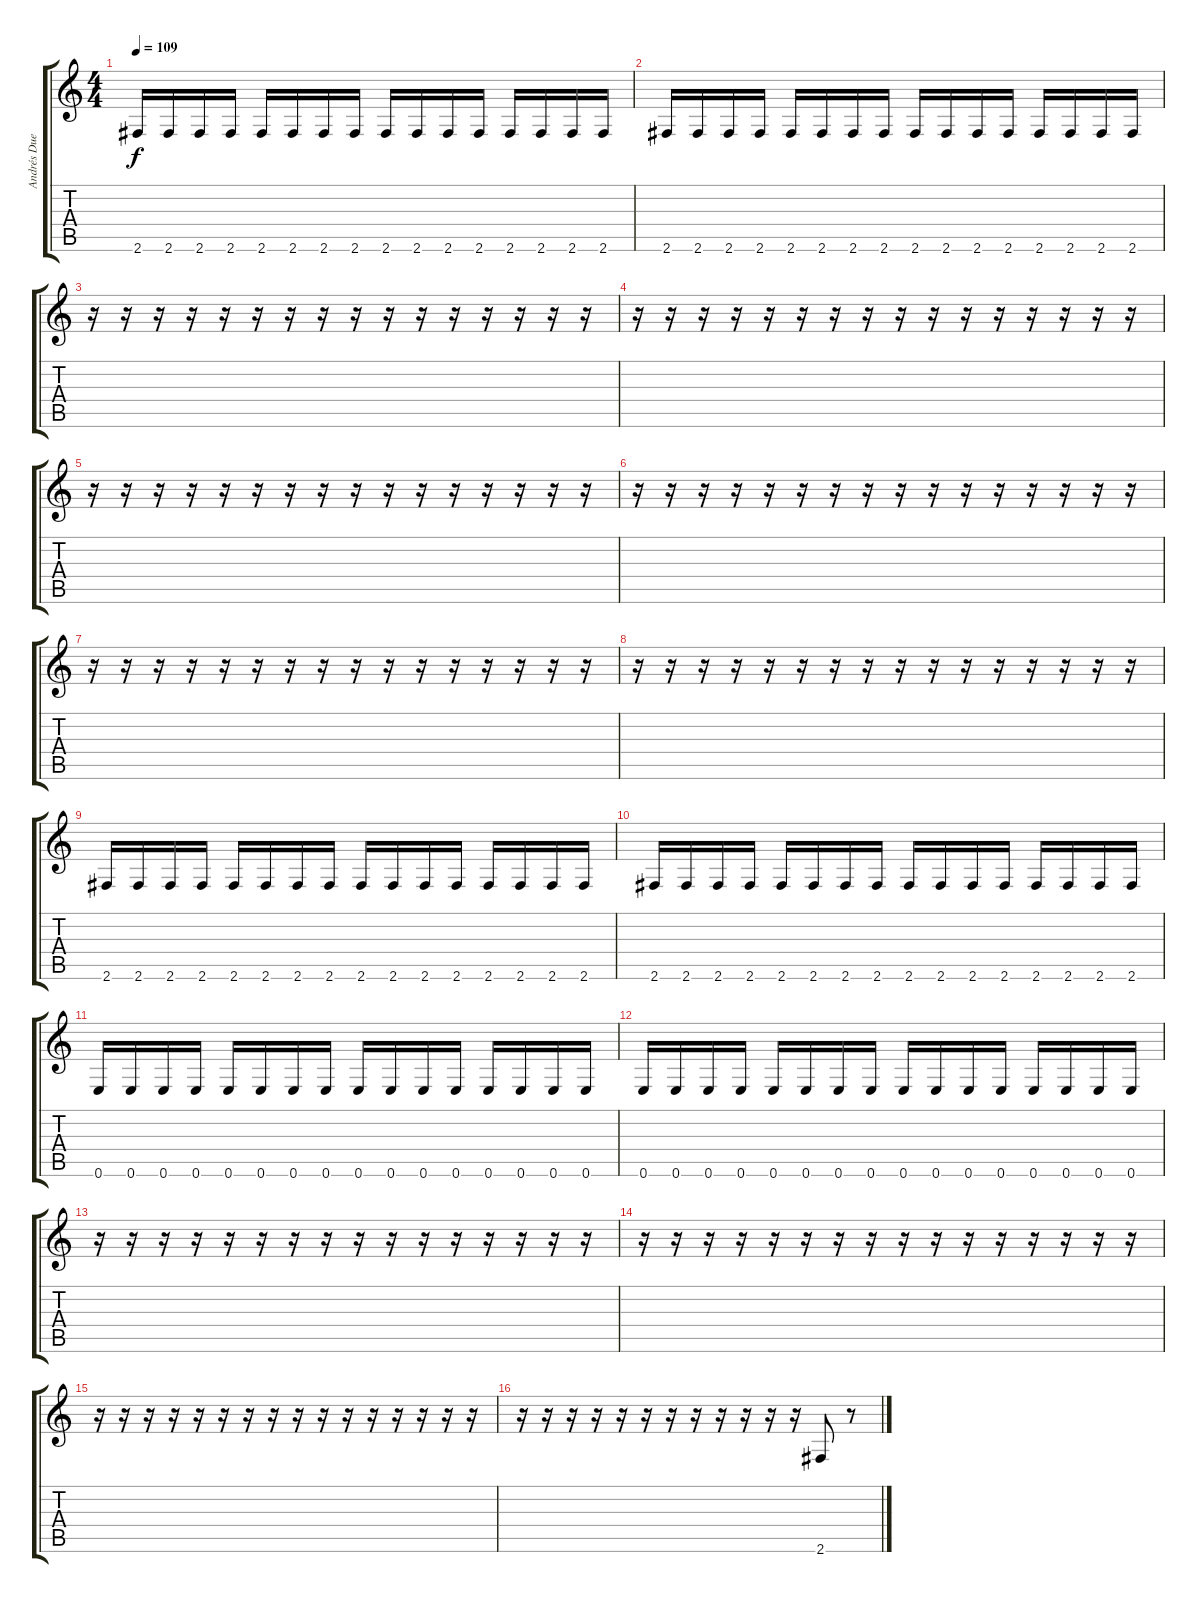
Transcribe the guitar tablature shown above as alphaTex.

\track ("Andrés Duende" "Andrés Due") {instrument fretlessbass}
\staff {score tabs}
\tuning (E4 B3 G3 D3 A2 E2) {hide}
\ts (4 4)
\tempo 109
\clef g2
\ks c
2.6.16{dy f} 2.6.16 2.6.16 2.6.16 2.6.16 2.6.16 2.6.16 2.6.16 2.6.16 2.6.16 2.6.16 2.6.16 2.6.16 2.6.16 2.6.16 2.6.16 |
2.6.16 2.6.16 2.6.16 2.6.16 2.6.16 2.6.16 2.6.16 2.6.16 2.6.16 2.6.16 2.6.16 2.6.16 2.6.16 2.6.16 2.6.16 2.6.16 |
r.16 r.16 r.16 r.16 r.16 r.16 r.16 r.16 r.16 r.16 r.16 r.16 r.16 r.16 r.16 r.16 |
r.16 r.16 r.16 r.16 r.16 r.16 r.16 r.16 r.16 r.16 r.16 r.16 r.16 r.16 r.16 r.16 |
r.16 r.16 r.16 r.16 r.16 r.16 r.16 r.16 r.16 r.16 r.16 r.16 r.16 r.16 r.16 r.16 |
r.16 r.16 r.16 r.16 r.16 r.16 r.16 r.16 r.16 r.16 r.16 r.16 r.16 r.16 r.16 r.16 |
r.16 r.16 r.16 r.16 r.16 r.16 r.16 r.16 r.16 r.16 r.16 r.16 r.16 r.16 r.16 r.16 |
r.16 r.16 r.16 r.16 r.16 r.16 r.16 r.16 r.16 r.16 r.16 r.16 r.16 r.16 r.16 r.16 |
2.6.16 2.6.16 2.6.16 2.6.16 2.6.16 2.6.16 2.6.16 2.6.16 2.6.16 2.6.16 2.6.16 2.6.16 2.6.16 2.6.16 2.6.16 2.6.16 |
2.6.16 2.6.16 2.6.16 2.6.16 2.6.16 2.6.16 2.6.16 2.6.16 2.6.16 2.6.16 2.6.16 2.6.16 2.6.16 2.6.16 2.6.16 2.6.16 |
0.6.16 0.6.16 0.6.16 0.6.16 0.6.16 0.6.16 0.6.16 0.6.16 0.6.16 0.6.16 0.6.16 0.6.16 0.6.16 0.6.16 0.6.16 0.6.16 |
0.6.16 0.6.16 0.6.16 0.6.16 0.6.16 0.6.16 0.6.16 0.6.16 0.6.16 0.6.16 0.6.16 0.6.16 0.6.16 0.6.16 0.6.16 0.6.16 |
r.16 r.16 r.16 r.16 r.16 r.16 r.16 r.16 r.16 r.16 r.16 r.16 r.16 r.16 r.16 r.16 |
r.16 r.16 r.16 r.16 r.16 r.16 r.16 r.16 r.16 r.16 r.16 r.16 r.16 r.16 r.16 r.16 |
r.16 r.16 r.16 r.16 r.16 r.16 r.16 r.16 r.16 r.16 r.16 r.16 r.16 r.16 r.16 r.16 |
r.16 r.16 r.16 r.16 r.16 r.16 r.16 r.16 r.16 r.16 r.16 r.16 2.6.8 r.8
